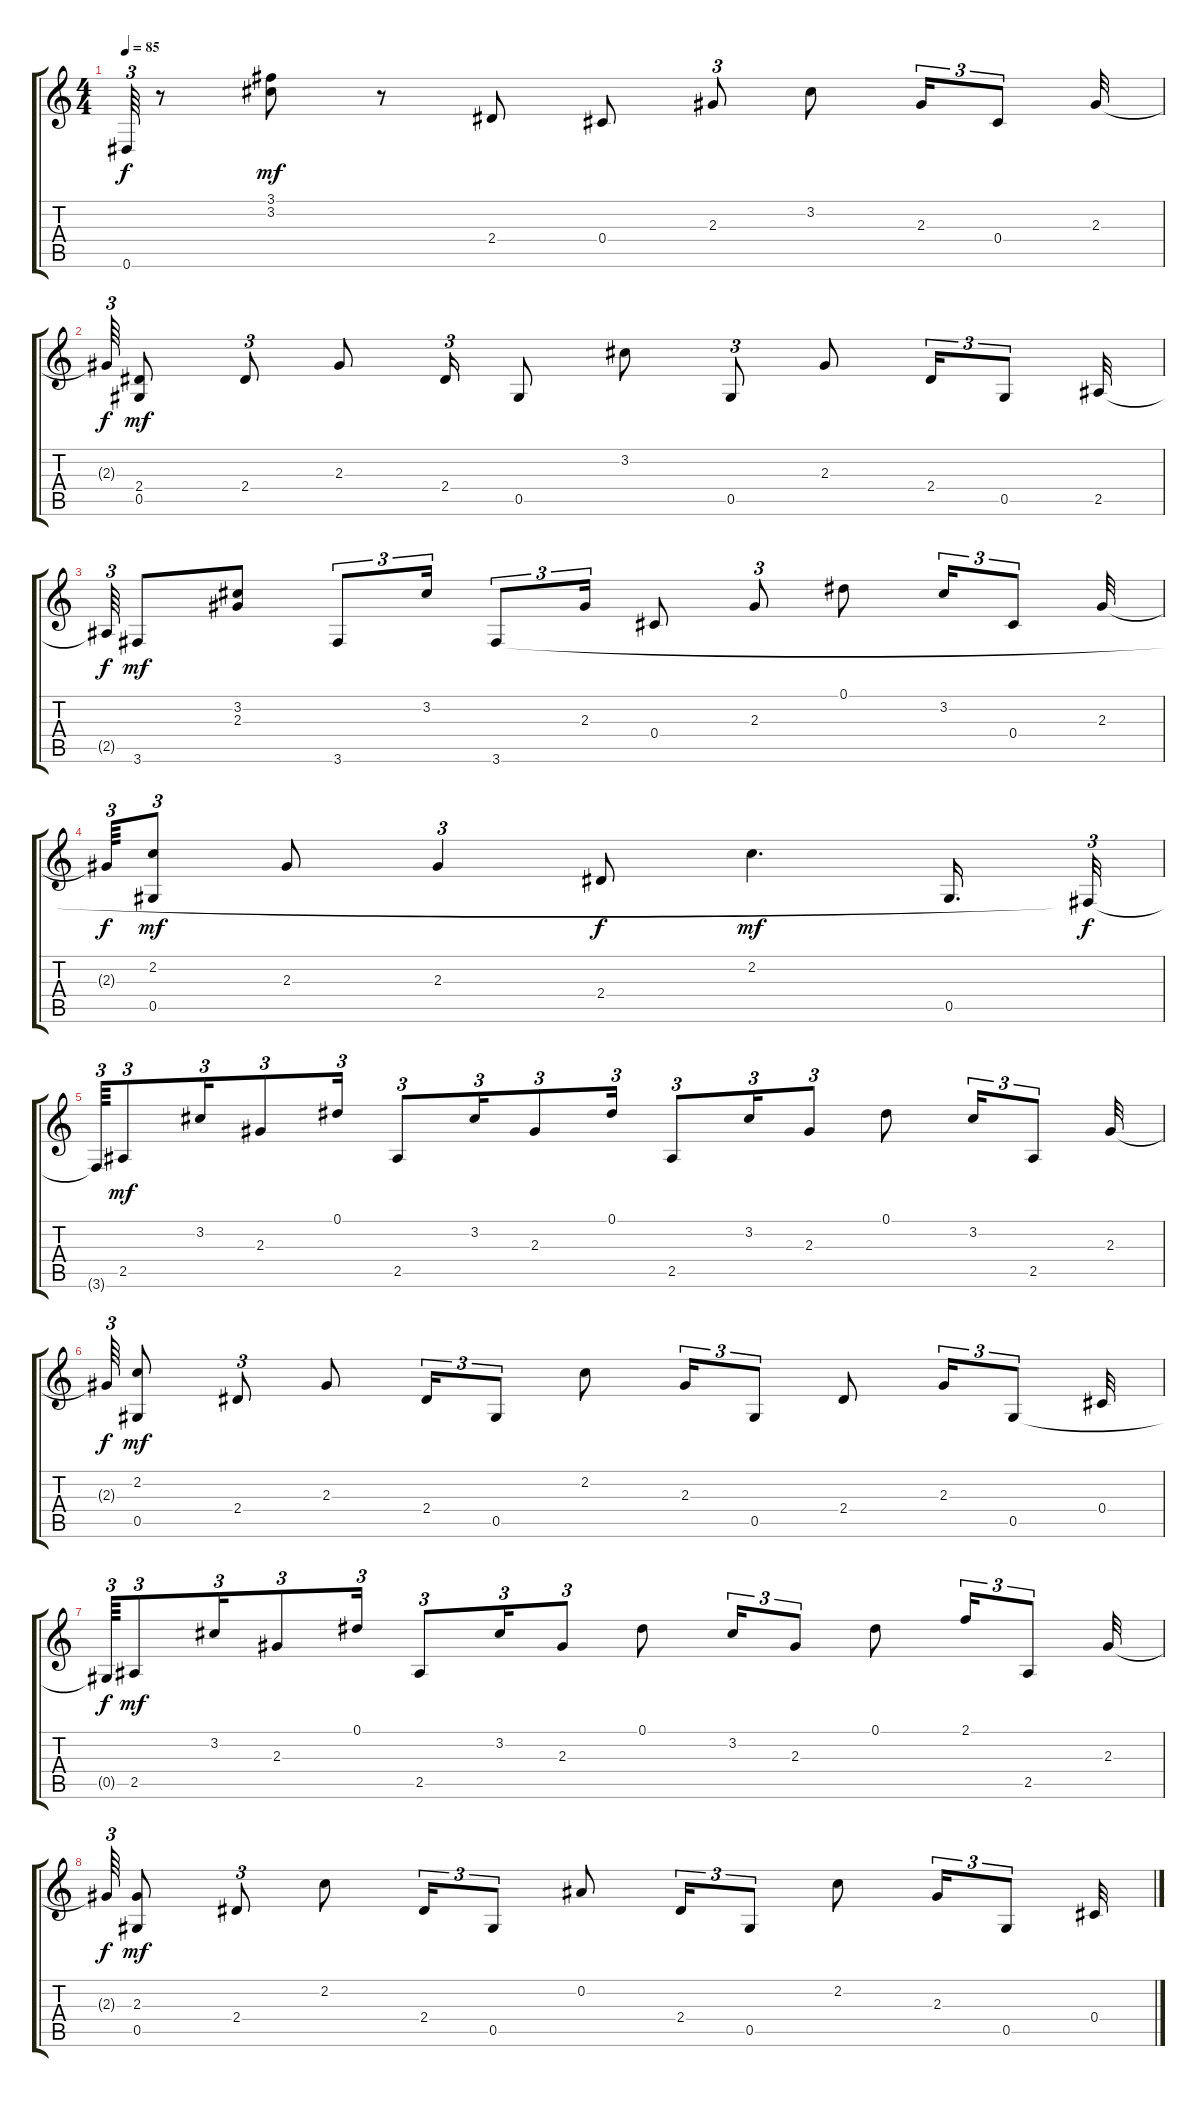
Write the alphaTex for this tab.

\track "" {instrument acousticguitarnylon}
\staff {score tabs}
\tuning (Eb4 Bb3 Gb3 Db3 Ab2 Eb2) {hide}
\ts (4 4)
\tempo 85
\clef g2
\ks c
0.6{t}.64{tu (3 2) dy f} r.8 (3.1 3.2).8{dy mf} r.8 2.4.8 0.4.8 2.3.8{tu (3 2)} 3.2.8 2.3.16{tu (3 2)} 0.4.8{tu (3 2)} 2.3.32 |
2.3{t}.64{tu (3 2) dy f} (2.4 0.5).8{dy mf} 2.4.8{tu (3 2)} 2.3.8 2.4.16{tu (3 2)} 0.5.8 3.2.8 0.5.8{tu (3 2)} 2.3.8 2.4.16{tu (3 2)} 0.5.8{tu (3 2)} 2.5.32 |
2.5{t}.64{tu (3 2) dy f} 3.6.8{dy mf} (3.2 2.3).8 3.6.8{tu (3 2)} 3.2.16{tu (3 2)} 3.6.8{tu (3 2)} 2.3.16{tu (3 2)} 0.4.8 2.3.8{tu (3 2)} 0.1.8 3.2.16{tu (3 2)} 0.4.8{tu (3 2)} 2.3.32 |
2.3{t}.64{tu (3 2) dy f} (2.2 0.5).8{tu (3 2) dy mf} 2.3.8 2.3.4{tu (3 2)} 2.4.8{dy f} 2.2.4{d dy mf} 0.5.16{d} 3.6{t}.32{tu (3 2) dy f} |
3.6{t}.64{tu (3 2)} 2.5.8{tu (3 2) dy mf} 3.2.16{tu (3 2)} 2.3.8{tu (3 2)} 0.1.16{tu (3 2)} 2.5.8{tu (3 2)} 3.2.16{tu (3 2)} 2.3.8{tu (3 2)} 0.1.16{tu (3 2)} 2.5.8{tu (3 2)} 3.2.16{tu (3 2)} 2.3.8{tu (3 2)} 0.1.8 3.2.16{tu (3 2)} 2.5.8{tu (3 2)} 2.3.32 |
2.3{t}.64{tu (3 2) dy f} (2.2 0.5).8{dy mf} 2.4.8{tu (3 2)} 2.3.8 2.4.16{tu (3 2)} 0.5.8{tu (3 2)} 2.2.8 2.3.16{tu (3 2)} 0.5.8{tu (3 2)} 2.4.8 2.3.16{tu (3 2)} 0.5.8{tu (3 2)} 0.4.32 |
0.5{t}.64{tu (3 2) dy f} 2.5.8{tu (3 2) dy mf} 3.2.16{tu (3 2)} 2.3.8{tu (3 2)} 0.1.16{tu (3 2)} 2.5.8{tu (3 2)} 3.2.16{tu (3 2)} 2.3.8{tu (3 2)} 0.1.8 3.2.16{tu (3 2)} 2.3.8{tu (3 2)} 0.1.8 2.1.16{tu (3 2)} 2.5.8{tu (3 2)} 2.3.32 |
2.3{t}.64{tu (3 2) dy f} (2.3 0.5).8{dy mf} 2.4.8{tu (3 2)} 2.2.8 2.4.16{tu (3 2)} 0.5.8{tu (3 2)} 0.2.8 2.4.16{tu (3 2)} 0.5.8{tu (3 2)} 2.2.8 2.3.16{tu (3 2)} 0.5.8{tu (3 2)} 0.4.32
